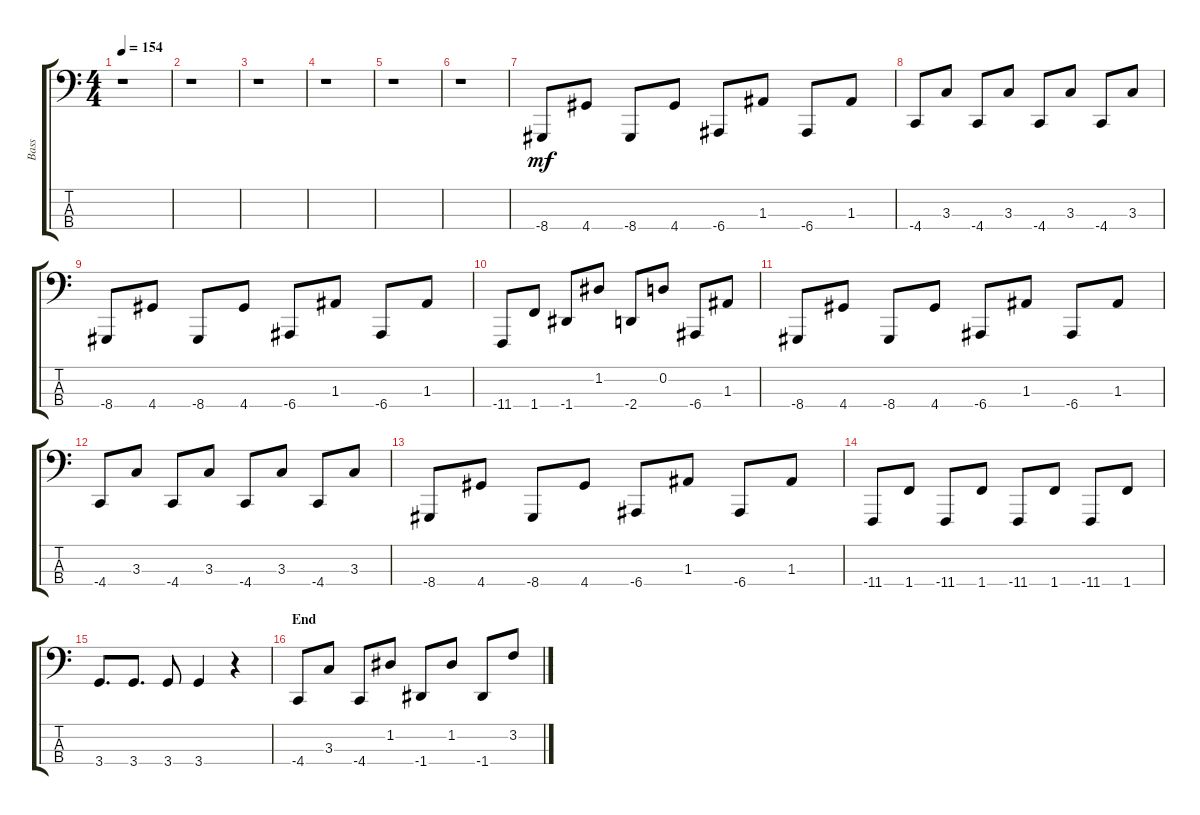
\track ("Bass" "Bass") {instrument electricbassfinger}
\staff {score tabs}
\tuning (G2 D2 A1 E1) {hide}
\ts (4 4)
\tempo 154
\clef f4
\ks c
r.1{dy mf} |
r.1 |
r.1 |
r.1 |
r.1 |
r.1 |
-8.4.8 4.4.8 -8.4.8 4.4.8 -6.4.8 1.3.8 -6.4.8 1.3.8 |
-4.4.8 3.3.8 -4.4.8 3.3.8 -4.4.8 3.3.8 -4.4.8 3.3.8 |
-8.4.8 4.4.8 -8.4.8 4.4.8 -6.4.8 1.3.8 -6.4.8 1.3.8 |
-11.4.8 1.4.8 -1.4.8 1.2.8 -2.4.8 0.2.8 -6.4.8 1.3.8 |
-8.4.8 4.4.8 -8.4.8 4.4.8 -6.4.8 1.3.8 -6.4.8 1.3.8 |
-4.4.8 3.3.8 -4.4.8 3.3.8 -4.4.8 3.3.8 -4.4.8 3.3.8 |
-8.4.8 4.4.8 -8.4.8 4.4.8 -6.4.8 1.3.8 -6.4.8 1.3.8 |
-11.4.8 1.4.8 -11.4.8 1.4.8 -11.4.8 1.4.8 -11.4.8 1.4.8 |
3.4.8{d} 3.4.8{d} 3.4.8 3.4.4 r.4 |
\section ("" "End")
-4.4.8 3.3.8 -4.4.8 1.2.8 -1.4.8 1.2.8 -1.4.8 3.2.8
